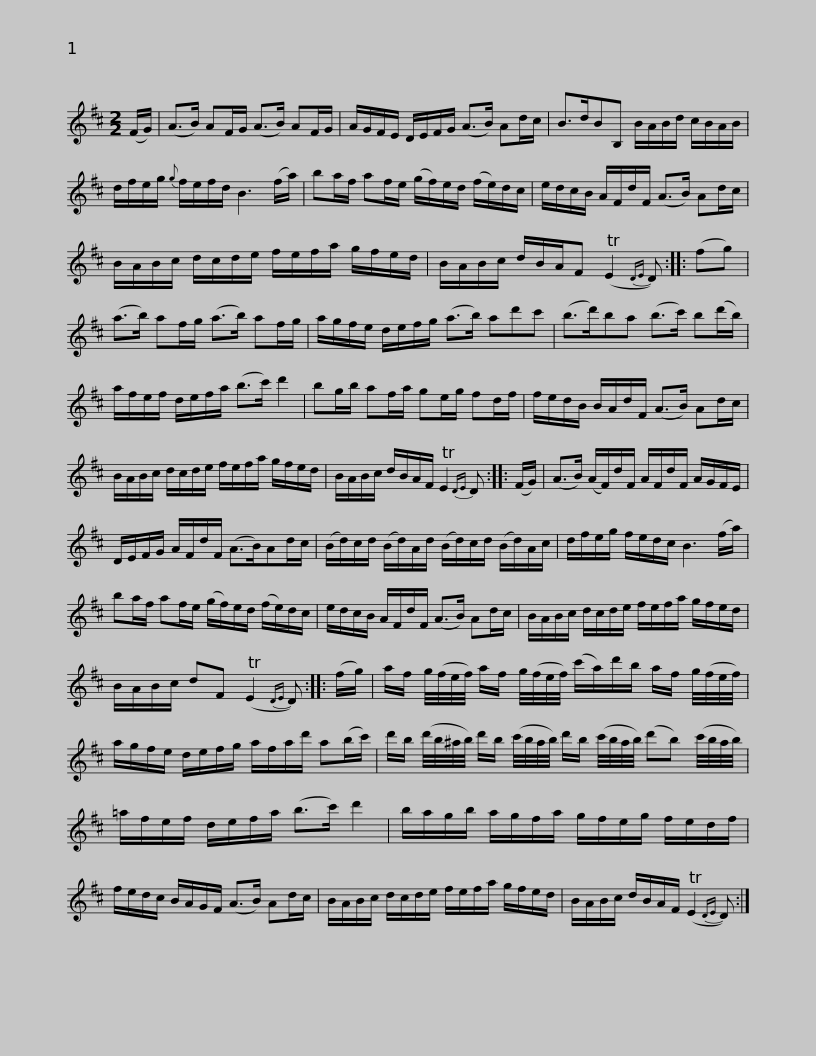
X:1
L:1/8
M:2/2
I:linebreak $
K:D
V:1 treble
V:1
 (F/G/) | (A>B) AF/G/ (A>B) AF/G/ | A/G/F/E/ D/E/F/G/ (A>B) Ad/c/ | B>dBB, B/A/B/d/ c/B/A/B/ |$ d/f/e/g/{g} f/e/f/d/ B3 (f/a/) | %5
 ba/f/ af/e/ (g/f/)e/d/ (f/e/)d/c/ | e/d/c/B/ A/F/d/F/ (A>B) Ad/c/ |$ B/A/B/c/ d/c/d/e/ f/e/f/a/ g/f/e/d/ | B/A/B/c/ d/B/A/F (TE2{DE} D) :: (fg) | %10
 (a>b) af/g/ (a>b) af/g/ |$ a/g/f/e/ d/e/f/g/ (a>b) ad'c' | (b>d')ba (b>c') b(d'/b/) | a/f/e/f/ d/e/f/a/ (b>c') d'2 |$ bg/b/ af/a/ ge/g/ fd/f/ | %15
 f/e/d/B/ B/A/d/F/ (A>B) Ad/c/ | B/A/B/c/ d/c/d/e/ f/e/f/a/ g/f/e/d/ |$ B/A/B/c/ d/B/A/F/ TE2{DE} D :: (F/G/) | (A>B) (A/F/)d/F/ A/F/d/F/ A/G/F/E/ | %20
 D/E/F/G/ A/F/d/F/ (A>B)Ad/c/ |$ (B/d/)c/d/ (B/d/)A/d/ (B/d/)c/d/ (B/d/)A/c/ | d/f/e/g/ f/e/d/c/ B3 (f/a/) | ba/f/ af/e/ (g/f/)e/d/ (f/e/)d/c/ |$ e/d/c/B/ A/F/d/F/ (A>B) Ad/c/ | %25
 B/A/B/c/ d/c/d/e/ f/e/f/a/ g/f/e/d/ | B/A/B/c/ dF (TE2{DE} D) :: (f/g/) |$ a/f/ g/4(f/4e/4f/4) a/f/ g/4(f/4e/4f/4) (c'/a/)d'/b/ a/f/ g/4(f/4e/4f/4) | a/g/f/e/ d/e/f/g/ a/f/a/d'/ a(b/c'/) |$ %30
 d'/b/ (d'/4b/4^a/4b/4) d'/b/ (c'/4b/4a/4b/4) d'/b/ (c'/4b/4a/4b/4) (d'b) (c'/4b/4a/4b/4) | =a/f/e/f/ d/e/f/a/ (b>c') d'2 |$ b/a/g/b/ a/g/f/a/ g/f/e/g/ f/e/d/f/ | f/e/d/c/ B/A/G/F/ (A>B) Ad/c/ | B/A/B/c/ d/c/d/e/ f/e/f/a/ g/f/e/d/ |$ %35
 B/A/B/c/ d/B/A/F/ (TE2{DE} D) :| %36
